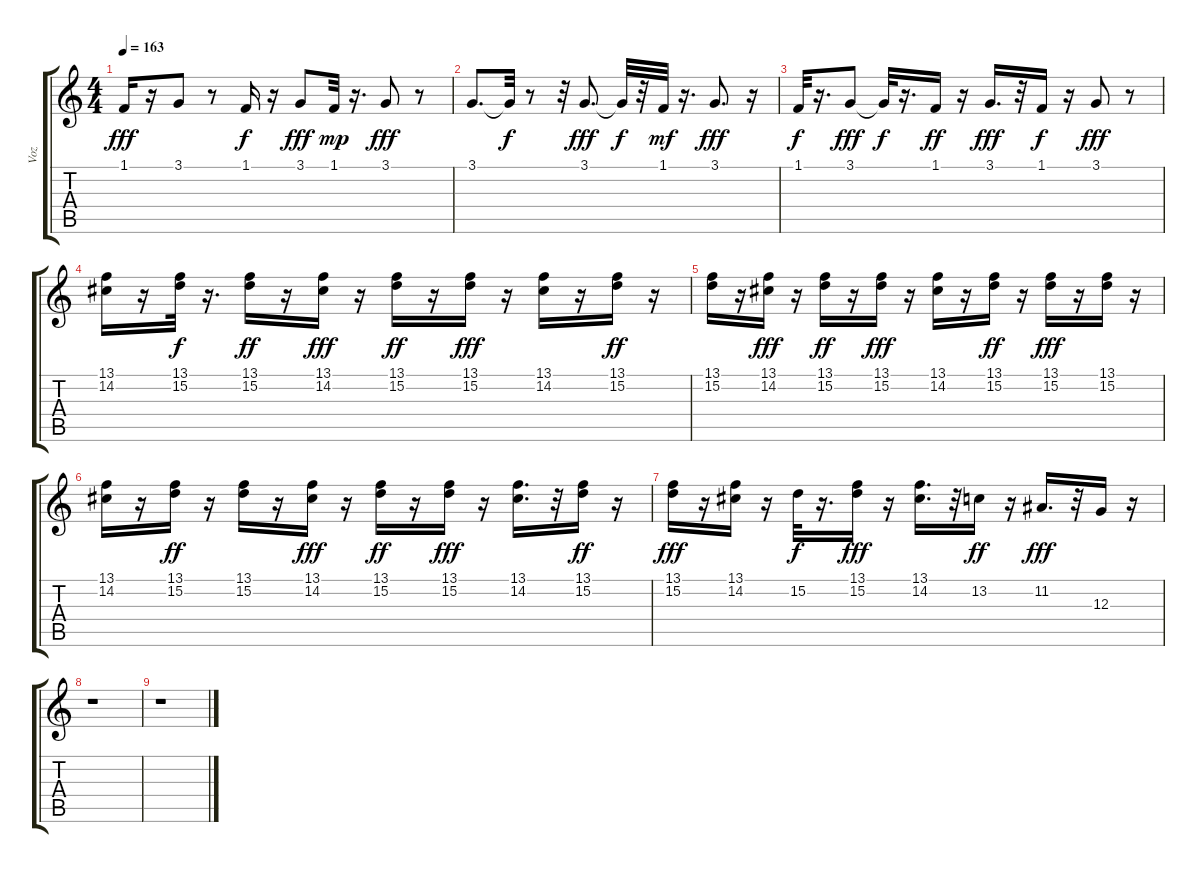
\track ("Voz" "Voz") {instrument flute}
\staff {score tabs}
\tuning (E4 B3 G3 D3 A2 E2) {hide}
\ts (4 4)
\tempo 163
\clef g2
\ks c
1.1.16{dy fff} r.16 3.1.8 r.8 1.1.16{dy f} r.16 3.1.8{dy fff} 1.1.32{dy mp} r.16{d} 3.1.8{dy fff} r.8 |
3.1.8{d} 3.1{t}.32{dy f} r.8 r.32 3.1.8{d dy fff} 3.1{t}.32{dy f} r.32 1.1.32{dy mf} r.16{d} 3.1.8{d dy fff} r.16 |
1.1.32{dy f} r.16{d} 3.1.8{dy fff} 3.1{t}.32{dy f} r.16{d} 1.1.16{dy ff} r.16 3.1.16{d dy fff} r.32 1.1.16{dy f} r.16 3.1.8{dy fff} r.8 |
(13.1 14.2).16 r.16 (13.1 15.2).32{dy f} r.16{d} (13.1 15.2).16{dy ff} r.16 (13.1 14.2).16{dy fff} r.16 (13.1 15.2).16{dy ff} r.16 (13.1 15.2).16{dy fff} r.16 (13.1 14.2).16 r.16 (13.1 15.2).16{dy ff} r.16 |
(13.1 15.2).16 r.16 (13.1 14.2).16{dy fff} r.16 (13.1 15.2).16{dy ff} r.16 (13.1 15.2).16{dy fff} r.16 (13.1 14.2).16 r.16 (13.1 15.2).16{dy ff} r.16 (13.1 15.2).16{dy fff} r.16 (13.1 15.2).16 r.16 |
(13.1 14.2).16 r.16 (13.1 15.2).16{dy ff} r.16 (13.1 15.2).16 r.16 (13.1 14.2).16{dy fff} r.16 (13.1 15.2).16{dy ff} r.16 (13.1 15.2).16{dy fff} r.16 (13.1 14.2).16{d} r.32 (13.1 15.2).16{dy ff} r.16 |
(13.1 15.2).16{dy fff} r.16 (13.1 14.2).16 r.16 15.2.32{dy f} r.16{d} (13.1 15.2).16{dy fff} r.16 (13.1 14.2).16{d} r.32 13.2.16{dy ff} r.16 11.2.16{d dy fff} r.32 12.3.16 r.16 |
r.1 |
r.1
